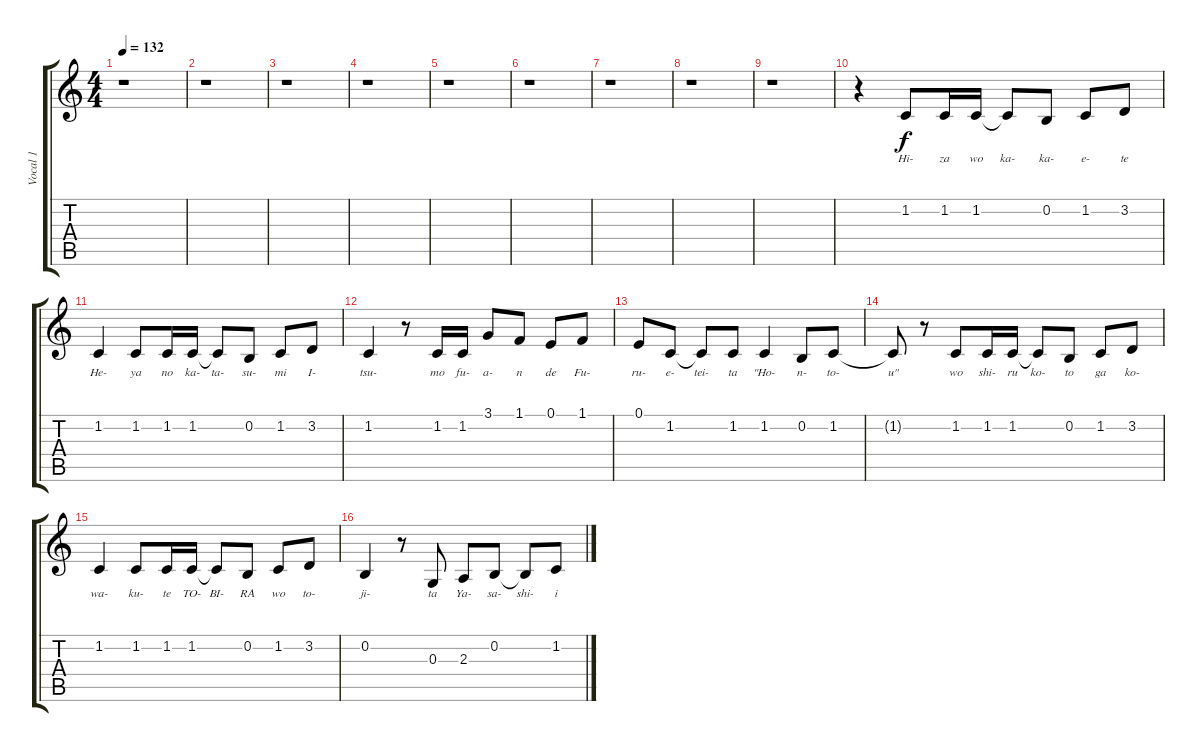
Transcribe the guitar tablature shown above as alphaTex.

\track ("Vocal 1" "Vocal 1") {instrument ocarina}
\staff {score tabs}
\tuning (E4 B3 G3 D3 A2 E2) {hide}
\ts (4 4)
\tempo 132
\clef g2
\ks c
r.1{dy f instrument ocarina} |
r.1 |
r.1 |
r.1 |
r.1 |
r.1 |
r.1 |
r.1 |
r.1 |
r.4 1.2.8{lyrics (0 "Hi-") lyrics (1 "") lyrics (2 "") lyrics (3 "") lyrics (4 "") volume 16} 1.2.16{lyrics (0 "za") lyrics (1 "") lyrics (2 "") lyrics (3 "") lyrics (4 "")} 1.2.16{lyrics (0 "wo") lyrics (1 "") lyrics (2 "") lyrics (3 "") lyrics (4 "")} 1.2{t}.8{lyrics (0 "ka-") lyrics (1 "") lyrics (2 "") lyrics (3 "") lyrics (4 "")} 0.2.8{lyrics (0 "ka-") lyrics (1 "") lyrics (2 "") lyrics (3 "") lyrics (4 "")} 1.2.8{lyrics (0 "e-") lyrics (1 "") lyrics (2 "") lyrics (3 "") lyrics (4 "")} 3.2.8{lyrics (0 "te") lyrics (1 "") lyrics (2 "") lyrics (3 "") lyrics (4 "")} |
1.2.4{lyrics (0 "He-") lyrics (1 "") lyrics (2 "") lyrics (3 "") lyrics (4 "")} 1.2.8{lyrics (0 "ya") lyrics (1 "") lyrics (2 "") lyrics (3 "") lyrics (4 "")} 1.2.16{lyrics (0 "no") lyrics (1 "") lyrics (2 "") lyrics (3 "") lyrics (4 "")} 1.2.16{lyrics (0 "ka-") lyrics (1 "") lyrics (2 "") lyrics (3 "") lyrics (4 "")} 1.2{t}.8{lyrics (0 "ta-") lyrics (1 "") lyrics (2 "") lyrics (3 "") lyrics (4 "")} 0.2.8{lyrics (0 "su-") lyrics (1 "") lyrics (2 "") lyrics (3 "") lyrics (4 "")} 1.2.8{lyrics (0 "mi") lyrics (1 "") lyrics (2 "") lyrics (3 "") lyrics (4 "")} 3.2.8{lyrics (0 "I-") lyrics (1 "") lyrics (2 "") lyrics (3 "") lyrics (4 "")} |
1.2.4{lyrics (0 "tsu-") lyrics (1 "") lyrics (2 "") lyrics (3 "") lyrics (4 "")} r.8 1.2.16{lyrics (0 "mo") lyrics (1 "") lyrics (2 "") lyrics (3 "") lyrics (4 "")} 1.2.16{lyrics (0 "fu-") lyrics (1 "") lyrics (2 "") lyrics (3 "") lyrics (4 "")} 3.1.8{lyrics (0 "a-") lyrics (1 "") lyrics (2 "") lyrics (3 "") lyrics (4 "")} 1.1.8{lyrics (0 "n") lyrics (1 "") lyrics (2 "") lyrics (3 "") lyrics (4 "")} 0.1.8{lyrics (0 "de") lyrics (1 "") lyrics (2 "") lyrics (3 "") lyrics (4 "")} 1.1.8{lyrics (0 "Fu-") lyrics (1 "") lyrics (2 "") lyrics (3 "") lyrics (4 "")} |
0.1.8{lyrics (0 "ru-") lyrics (1 "") lyrics (2 "") lyrics (3 "") lyrics (4 "")} 1.2.8{lyrics (0 "e-") lyrics (1 "") lyrics (2 "") lyrics (3 "") lyrics (4 "")} 1.2{t}.8{lyrics (0 "tei-") lyrics (1 "") lyrics (2 "") lyrics (3 "") lyrics (4 "")} 1.2.8{lyrics (0 "ta") lyrics (1 "") lyrics (2 "") lyrics (3 "") lyrics (4 "")} 1.2.4{lyrics (0 "\"Ho-") lyrics (1 "") lyrics (2 "") lyrics (3 "") lyrics (4 "")} 0.2.8{lyrics (0 "n-") lyrics (1 "") lyrics (2 "") lyrics (3 "") lyrics (4 "")} 1.2.8{lyrics (0 "to-") lyrics (1 "") lyrics (2 "") lyrics (3 "") lyrics (4 "")} |
1.2{t}.8{lyrics (0 "u\"") lyrics (1 "") lyrics (2 "") lyrics (3 "") lyrics (4 "")} r.8 1.2.8{lyrics (0 "wo") lyrics (1 "") lyrics (2 "") lyrics (3 "") lyrics (4 "")} 1.2.16{lyrics (0 "shi-") lyrics (1 "") lyrics (2 "") lyrics (3 "") lyrics (4 "")} 1.2.16{lyrics (0 "ru") lyrics (1 "") lyrics (2 "") lyrics (3 "") lyrics (4 "")} 1.2{t}.8{lyrics (0 "ko-") lyrics (1 "") lyrics (2 "") lyrics (3 "") lyrics (4 "")} 0.2.8{lyrics (0 "to") lyrics (1 "") lyrics (2 "") lyrics (3 "") lyrics (4 "")} 1.2.8{lyrics (0 "ga") lyrics (1 "") lyrics (2 "") lyrics (3 "") lyrics (4 "")} 3.2.8{lyrics (0 "ko-") lyrics (1 "") lyrics (2 "") lyrics (3 "") lyrics (4 "")} |
1.2.4{lyrics (0 "wa-") lyrics (1 "") lyrics (2 "") lyrics (3 "") lyrics (4 "")} 1.2.8{lyrics (0 "ku-") lyrics (1 "") lyrics (2 "") lyrics (3 "") lyrics (4 "")} 1.2.16{lyrics (0 "te") lyrics (1 "") lyrics (2 "") lyrics (3 "") lyrics (4 "")} 1.2.16{lyrics (0 "TO-") lyrics (1 "") lyrics (2 "") lyrics (3 "") lyrics (4 "")} 1.2{t}.8{lyrics (0 "BI-") lyrics (1 "") lyrics (2 "") lyrics (3 "") lyrics (4 "")} 0.2.8{lyrics (0 "RA") lyrics (1 "") lyrics (2 "") lyrics (3 "") lyrics (4 "")} 1.2.8{lyrics (0 "wo") lyrics (1 "") lyrics (2 "") lyrics (3 "") lyrics (4 "")} 3.2.8{lyrics (0 "to-") lyrics (1 "") lyrics (2 "") lyrics (3 "") lyrics (4 "")} |
0.2.4{lyrics (0 "ji-") lyrics (1 "") lyrics (2 "") lyrics (3 "") lyrics (4 "")} r.8 0.3.8{lyrics (0 "ta") lyrics (1 "") lyrics (2 "") lyrics (3 "") lyrics (4 "")} 2.3.8{lyrics (0 "Ya-") lyrics (1 "") lyrics (2 "") lyrics (3 "") lyrics (4 "")} 0.2.8{lyrics (0 "sa-") lyrics (1 "") lyrics (2 "") lyrics (3 "") lyrics (4 "")} 0.2{t}.8{lyrics (0 "shi-") lyrics (1 "") lyrics (2 "") lyrics (3 "") lyrics (4 "")} 1.2.8{lyrics (0 "i") lyrics (1 "") lyrics (2 "") lyrics (3 "") lyrics (4 "")}
